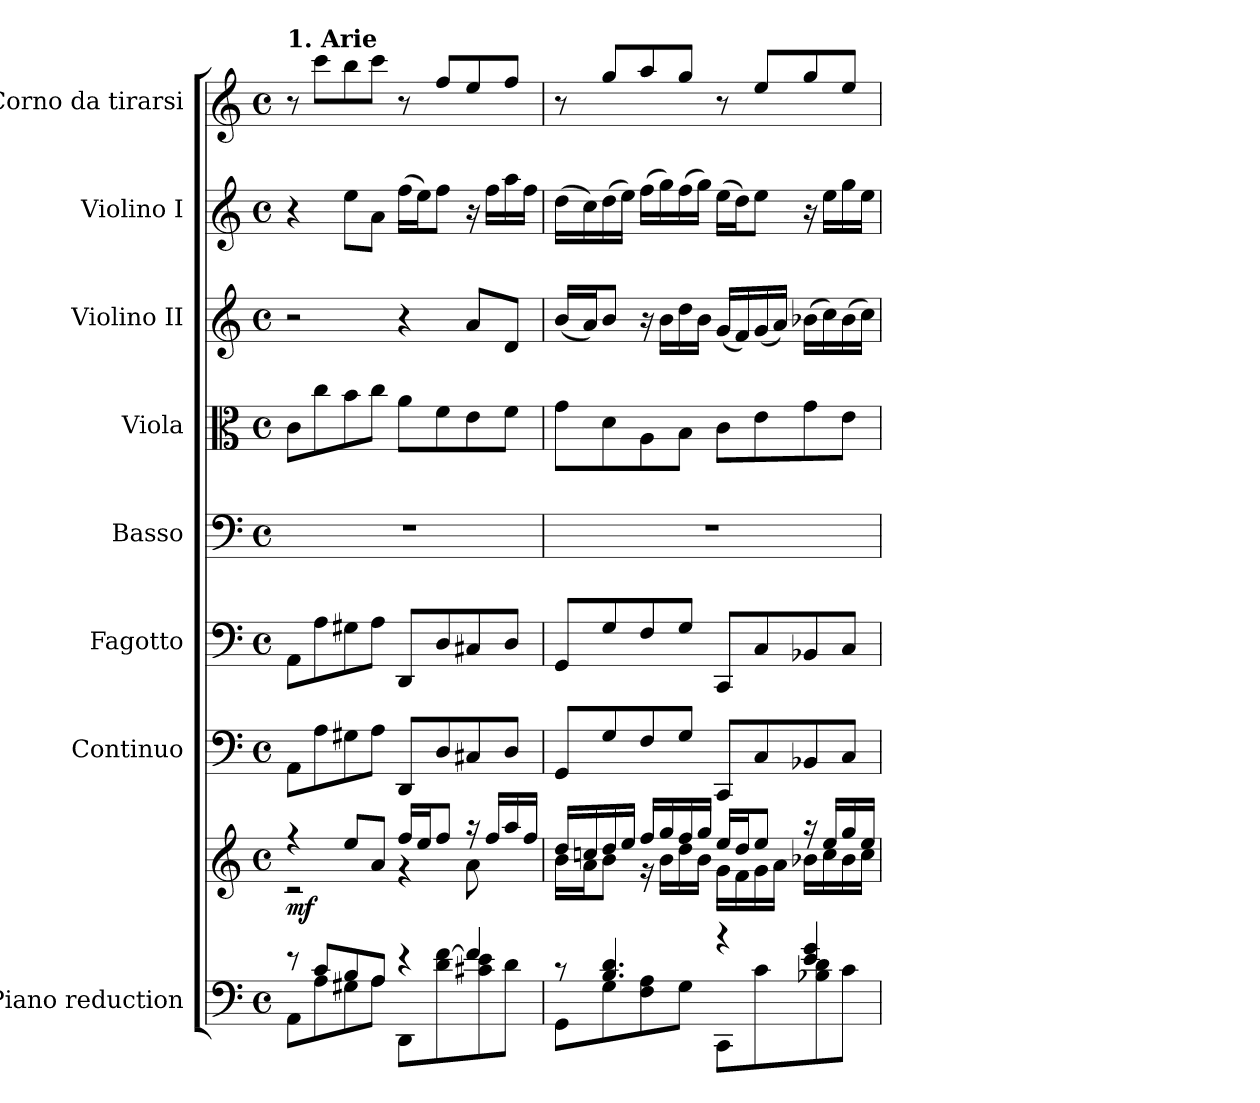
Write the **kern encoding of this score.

**kern	**kern	**dynam	**kern	**kern	**kern	**kern	**kern	**kern	**kern
*part8	*part8	*part8	*part7	*part6	*part5	*part4	*part3	*part2	*part1
*staff9	*staff8	*staff8/9	*staff7	*staff6	*staff5	*staff4	*staff3	*staff2	*staff1
*I"Piano reduction	*	*	*I"Continuo	*I"Fagotto	*I"Basso	*I"Viola	*I"Violino II	*I"Violino I	*I"Corno da tirarsi
*I'Pno	*	*	*	*	*	*	*	*	*
*stria5	*stria5	*	*	*	*	*	*	*	*
*clefF4	*clefG2	*	*clefF4	*clefF4	*clefF4	*clefC3	*clefG2	*clefG2	*clefG2
*	*	*	*	*	*	*	*	*	*ITrd7c12
*k[]	*k[]	*	*k[]	*k[]	*k[]	*k[]	*k[]	*k[]	*k[]
*M4/4	*M4/4	*	*M4/4	*M4/4	*M4/4	*M4/4	*M4/4	*M4/4	*M4/4
*met(c)	*met(c)	*	*met(c)	*met(c)	*met(c)	*met(c)	*met(c)	*met(c)	*met(c)
=1	=1	=1	=1	=1	=1	=1	=1	=1	=1
*^	*^	*	*	*	*	*	*	*	*
*	*^	*	*	*	*	*	*	*	*	*	*
!	!	!	!	!	!	!	!	!	!	!	!	!LO:TX:a:B:t=1. Arie
!	!	!	!	!	!LO:DY:b	!	!	!	!	!	!	!
2..ryy	8r	8AA\L	4r	2r	mf	8AA\L	8AA\L	1r	8c\L	2r	4r	8r
.	8c/L	8A\	.	.	.	8A\	8A\	.	8cc\	.	.	8cc\L
.	8B/	8G#X\	8ee/L	.	.	8G#X\	8G#X\	.	8b\	.	8ee\L	8b\
.	8A/J	8A\J	8a/J	.	.	8A\J	8A\J	.	8cc\J	.	8a\J	8cc\J
.	4r	8DD\L	16ff/LL	4r	.	8DD/L	8DD/L	.	8a\L	4r	(16ff\LL	8r
.	.	.	16ee/J	.	.	.	.	.	.	.	16ee\J)	.
.	.	8d\ [>8f\	8ff/J	.	.	8D/	8D/	.	8f\	.	8ff\J	8f/L
.	4f/]	8c#X\ 8e\	16r	8a\L	.	8C#X/	8C#X/	.	8e\	8a/L	16r	8e/
.	.	.	16ff/LL	.	.	.	.	.	.	.	16ff\LL	.
8d/J	.	8d\J	16aa/	8ryy	.	8D/J	8D/J	.	8f\J	8d/J	16aa\	8f/J
.	.	.	16ff/JJ	.	.	.	.	.	.	.	16ff\JJ	.
*	*v	*v	*	*	*	*	*	*	*	*	*	*
=2	=2	=2	=2	=2	=2	=2	=2	=2	=2	=2	=2
8r	8GG\L	16dd/LL	16b\LL	.	8GG/L	8GG/L	1r	8g\L	(16b/LL	(16dd\LL	8r
.	.	16ccn/	16a\J	.	.	.	.	.	16a/J)	16cc\)	.
4.B/ 4.d/	8G\	16dd/	8b\J	.	8G/	8G/	.	8d\	8b/J	(16dd\	8g/L
.	.	16ee/JJ	.	.	.	.	.	.	.	16ee\JJ)	.
.	8F\ 8A\	16ff/LL	16r	.	8F/	8F/	.	8A\	16r	(16ff\LL	8a/
.	.	16gg/	16b\LL	.	.	.	.	.	16b\LL	16gg\)	.
.	8G\J	16ff/	16dd\	.	8G/J	8G/J	.	8B\J	16dd\	(16ff\	8g/J
.	.	16gg/JJ	16b\JJ	.	.	.	.	.	16b\JJ	16gg\JJ)	.
4r	8CC\L	16ee/LL	16g\LL	.	8CC/L	8CC/L	.	8c\L	(16g/LL	(16ee\LL	8r
.	.	16dd/J	16f\	.	.	.	.	.	16f/)	16dd\J)	.
.	8c\	8ee/J	16g\	.	8C/	8C/	.	8e\	(16g/	8ee\J	8e/L
.	.	.	16a\JJ	.	.	.	.	.	16a/JJ)	.	.
4e/ 4g/	8B-X\ 8d\	16r	16b-X\LL	.	8BB-X/	8BB-X/	.	8g\	(16b-X\LL	16r	8g/
.	.	16ee/LL	16cc\	.	.	.	.	.	16cc\)	16ee\LL	.
.	8c\J	16gg/	16b-\	.	8C/J	8C/J	.	8e\J	(16b-\	16gg\	8e/J
.	.	16ee/JJ	16cc\JJ	.	.	.	.	.	16cc\JJ)	16ee\JJ	.
*v	*v	*	*	*	*	*	*	*	*	*	*
*	*v	*v	*	*	*	*	*	*	*	*
=	=	=	=	=	=	=	=	=	=
*-	*-	*-	*-	*-	*-	*-	*-	*-	*-
